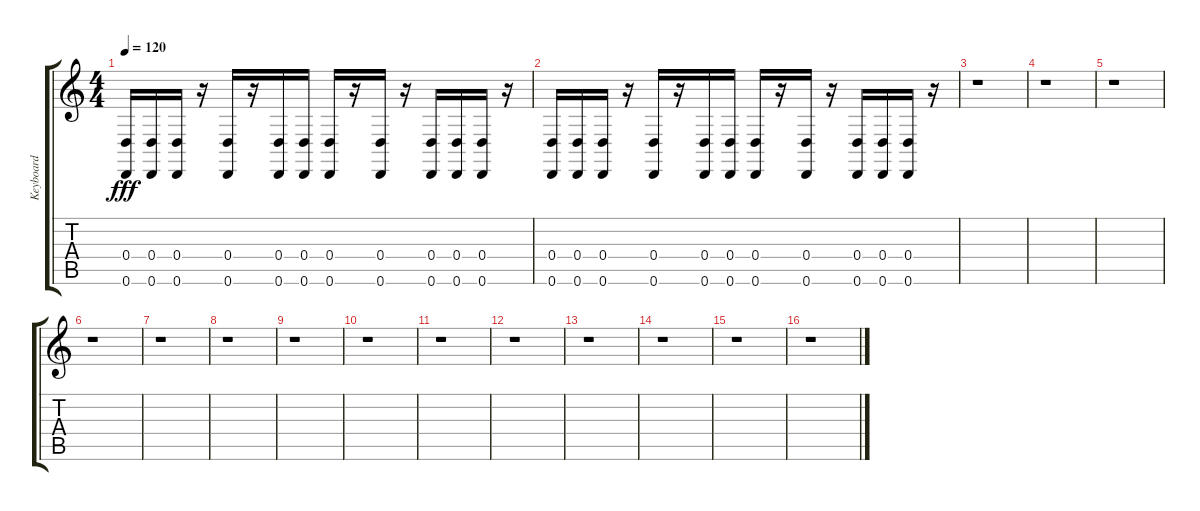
\track ("Keyboard" "Keyboard") {instrument stringensemble1}
\staff {score tabs}
\tuning (E4 B3 G3 D3 A2 D2) {hide}
\ts (4 4)
\tempo 120
\clef g2
\ks c
(0.4 0.6).16{dy fff} (0.4 0.6).16 (0.4 0.6).16 r.16 (0.4 0.6).16 r.16 (0.4 0.6).16 (0.4 0.6).16 (0.4 0.6).16 r.16 (0.4 0.6).16 r.16 (0.4 0.6).16 (0.4 0.6).16 (0.4 0.6).16 r.16 |
(0.4 0.6).16 (0.4 0.6).16 (0.4 0.6).16 r.16 (0.4 0.6).16 r.16 (0.4 0.6).16 (0.4 0.6).16 (0.4 0.6).16 r.16 (0.4 0.6).16 r.16 (0.4 0.6).16 (0.4 0.6).16 (0.4 0.6).16 r.16 |
r.1 |
r.1 |
r.1 |
r.1 |
r.1 |
r.1 |
r.1 |
r.1 |
r.1 |
r.1 |
r.1 |
r.1 |
r.1 |
r.1
